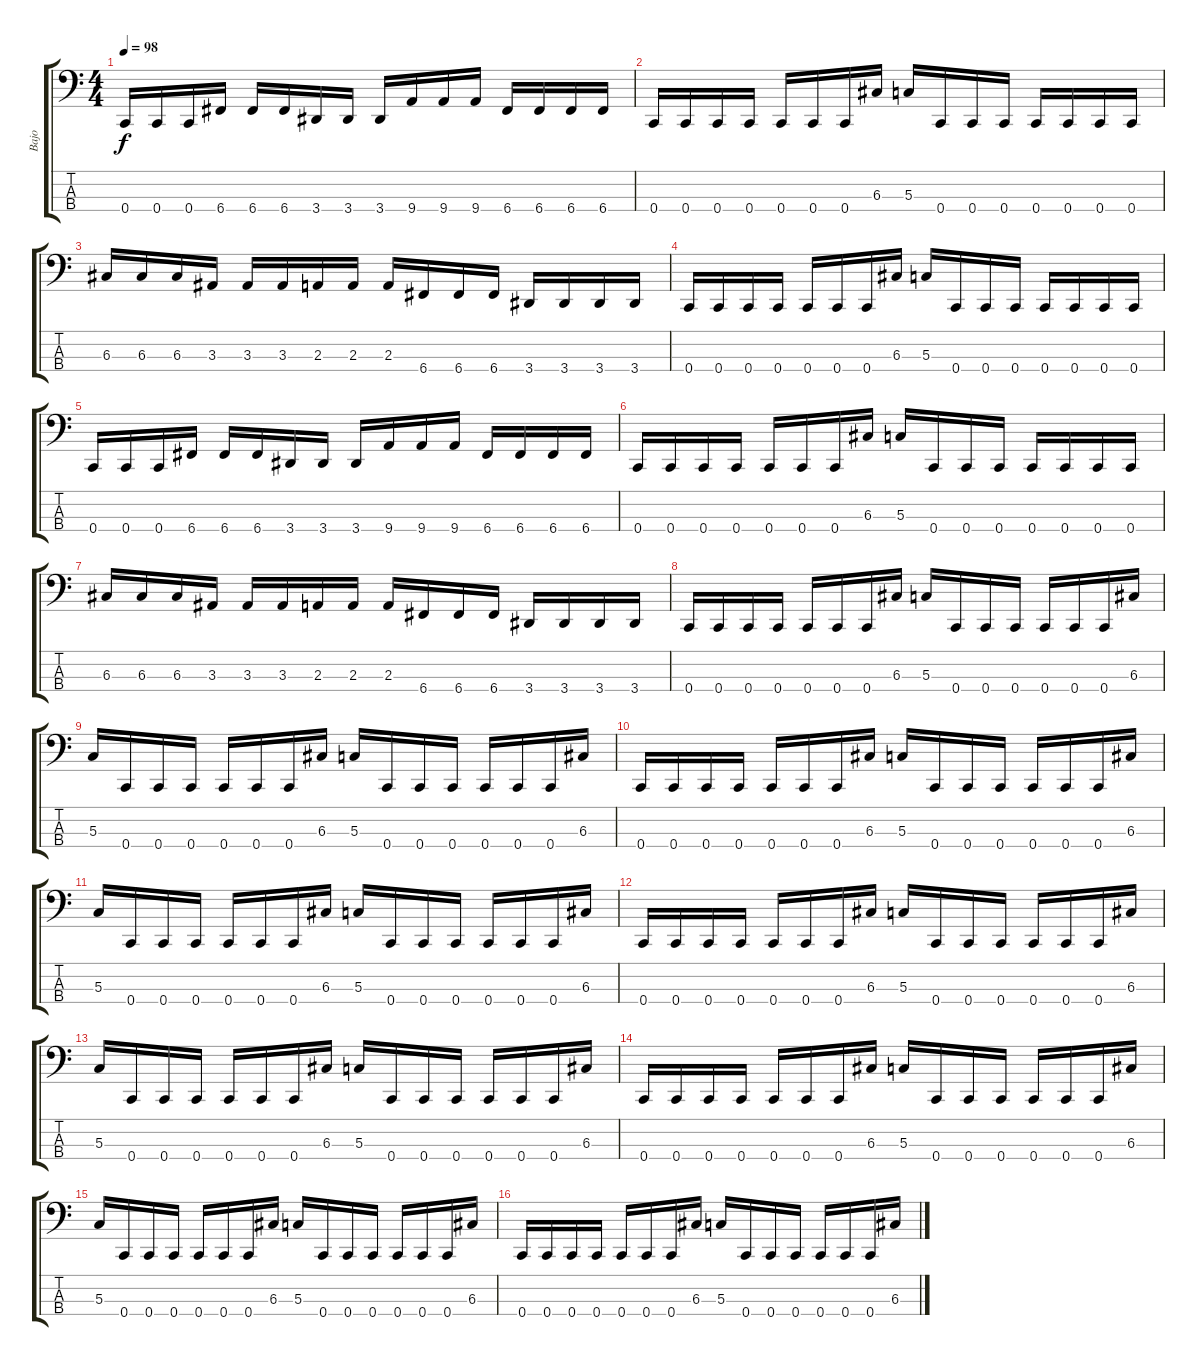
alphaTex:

\track ("Bajo" "Bajo") {instrument electricbasspick}
\staff {score tabs}
\tuning (F2 C2 G1 C1) {hide}
\ts (4 4)
\tempo 98
\clef f4
\ks c
0.4.16{dy f} 0.4.16 0.4.16 6.4.16 6.4.16 6.4.16 3.4.16 3.4.16 3.4.16 9.4.16 9.4.16 9.4.16 6.4.16 6.4.16 6.4.16 6.4.16 |
0.4.16 0.4.16 0.4.16 0.4.16 0.4.16 0.4.16 0.4.16 6.3.16 5.3.16 0.4.16 0.4.16 0.4.16 0.4.16 0.4.16 0.4.16 0.4.16 |
6.3.16 6.3.16 6.3.16 3.3.16 3.3.16 3.3.16 2.3.16 2.3.16 2.3.16 6.4.16 6.4.16 6.4.16 3.4.16 3.4.16 3.4.16 3.4.16 |
0.4.16 0.4.16 0.4.16 0.4.16 0.4.16 0.4.16 0.4.16 6.3.16 5.3.16 0.4.16 0.4.16 0.4.16 0.4.16 0.4.16 0.4.16 0.4.16 |
0.4.16 0.4.16 0.4.16 6.4.16 6.4.16 6.4.16 3.4.16 3.4.16 3.4.16 9.4.16 9.4.16 9.4.16 6.4.16 6.4.16 6.4.16 6.4.16 |
0.4.16 0.4.16 0.4.16 0.4.16 0.4.16 0.4.16 0.4.16 6.3.16 5.3.16 0.4.16 0.4.16 0.4.16 0.4.16 0.4.16 0.4.16 0.4.16 |
6.3.16 6.3.16 6.3.16 3.3.16 3.3.16 3.3.16 2.3.16 2.3.16 2.3.16 6.4.16 6.4.16 6.4.16 3.4.16 3.4.16 3.4.16 3.4.16 |
0.4.16 0.4.16 0.4.16 0.4.16 0.4.16 0.4.16 0.4.16 6.3.16 5.3.16 0.4.16 0.4.16 0.4.16 0.4.16 0.4.16 0.4.16 6.3.16 |
5.3.16 0.4.16 0.4.16 0.4.16 0.4.16 0.4.16 0.4.16 6.3.16 5.3.16 0.4.16 0.4.16 0.4.16 0.4.16 0.4.16 0.4.16 6.3.16 |
0.4.16 0.4.16 0.4.16 0.4.16 0.4.16 0.4.16 0.4.16 6.3.16 5.3.16 0.4.16 0.4.16 0.4.16 0.4.16 0.4.16 0.4.16 6.3.16 |
5.3.16 0.4.16 0.4.16 0.4.16 0.4.16 0.4.16 0.4.16 6.3.16 5.3.16 0.4.16 0.4.16 0.4.16 0.4.16 0.4.16 0.4.16 6.3.16 |
0.4.16{volume 10} 0.4.16 0.4.16 0.4.16 0.4.16 0.4.16 0.4.16 6.3.16 5.3.16 0.4.16 0.4.16 0.4.16 0.4.16 0.4.16 0.4.16 6.3.16 |
5.3.16 0.4.16 0.4.16 0.4.16 0.4.16 0.4.16 0.4.16 6.3.16 5.3.16 0.4.16 0.4.16 0.4.16 0.4.16 0.4.16 0.4.16 6.3.16 |
0.4.16 0.4.16 0.4.16 0.4.16 0.4.16 0.4.16 0.4.16 6.3.16 5.3.16 0.4.16 0.4.16 0.4.16 0.4.16 0.4.16 0.4.16 6.3.16 |
5.3.16 0.4.16 0.4.16 0.4.16 0.4.16 0.4.16 0.4.16 6.3.16 5.3.16 0.4.16 0.4.16 0.4.16 0.4.16 0.4.16 0.4.16 6.3.16 |
0.4.16 0.4.16 0.4.16 0.4.16 0.4.16 0.4.16 0.4.16 6.3.16 5.3.16 0.4.16 0.4.16 0.4.16 0.4.16 0.4.16 0.4.16 6.3.16
